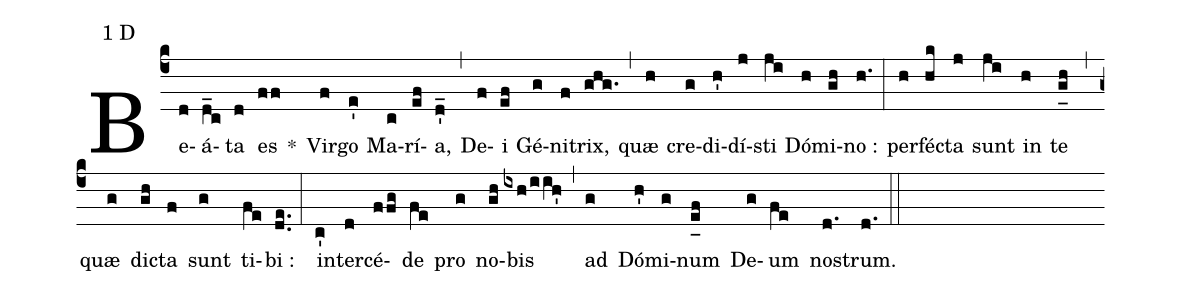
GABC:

mode:1 D;
%%
(c4) Be(d)á(d_c)ta(d) es(ff) *() Vir(f)go(e') Ma(c)rí(ef)a,(d'_) (,) De(f)i(ef) Gé(g)ni(f)trix,(ghg.) (,) quæ(h) cre(g)di(h')dí(j)sti(ji) Dó(h)mi(gh)no :(h.) (:) per(h)fé(hk)cta(j) sunt(ji) in(h) te(g_[uh:l]h) (,) quæ(g) di(gh)cta(f) sunt(g) ti(fe)bi :(de..) (:) in(c')ter(d)cé(ffg)de(fe) pro(g) no(gh)bis(ixh/iih') (,) ad(g) Dó(h')mi(g)num(e_[uh:l]f) De(g)um(fe) no(d.)strum.(d.) (::)
